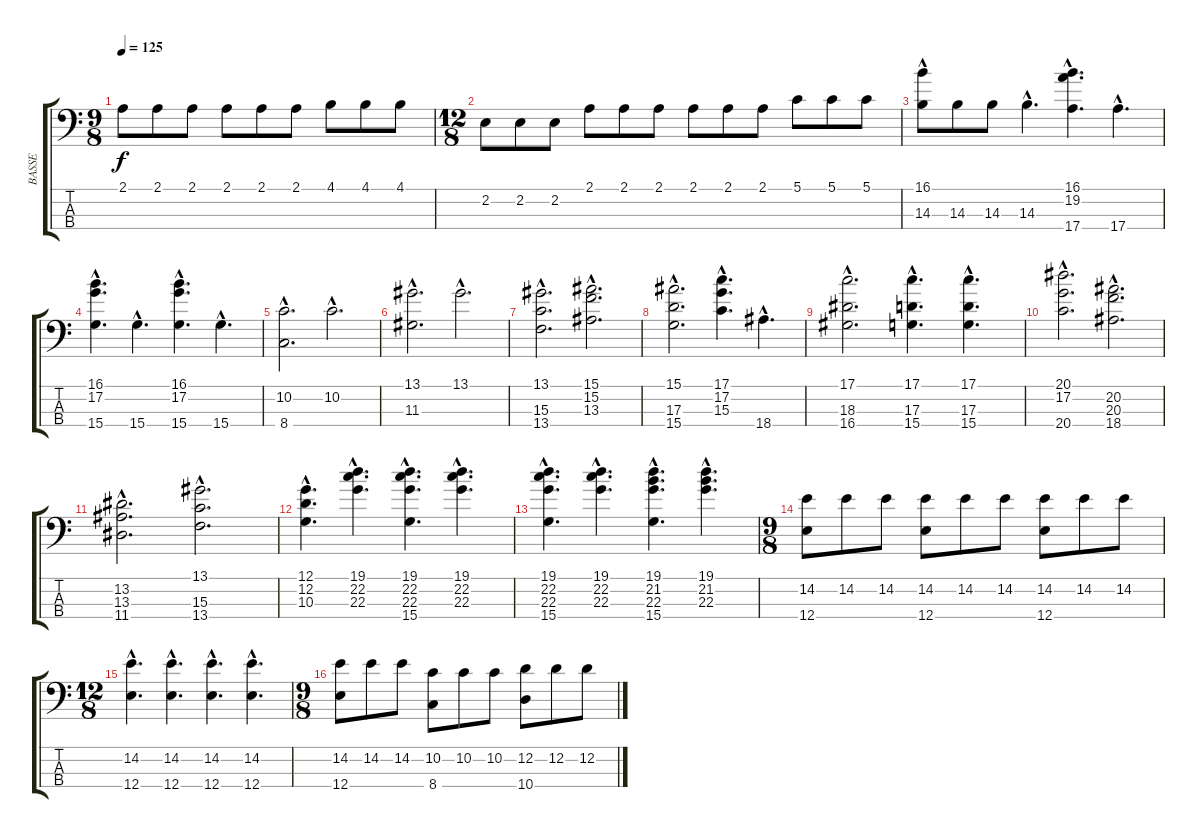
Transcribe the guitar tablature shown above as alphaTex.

\track ("BASSE" "BASSE") {instrument electricbasspick}
\staff {score tabs}
\tuning (G2 D2 A1 E1) {hide}
\ts (9 8)
\tempo 125
\clef f4
\ks c
2.1.8{dy f} 2.1.8 2.1.8 2.1.8 2.1.8 2.1.8 4.1.8 4.1.8 4.1.8 |
\ts (12 8)
2.2.8 2.2.8 2.2.8 2.1.8 2.1.8 2.1.8 2.1.8 2.1.8 2.1.8 5.1.8 5.1.8 5.1.8 |
(16.1{hac} 14.3).8 14.3.8 14.3.8 14.3{hac}.4{d} (16.1{hac} 19.2{hac} 17.4{hac}).4{d} 17.4{hac}.4{d} |
(16.1{hac} 17.2{hac} 15.4{hac}).4{d} 15.4{hac}.4{d} (16.1{hac} 17.2{hac} 15.4{hac}).4{d} 15.4{hac}.4{d} |
(10.2{hac} 8.4).2{d} 10.2{hac}.2{d} |
(13.1{hac} 11.3).2{d} 13.1{hac}.2{d} |
(13.1{hac} 15.3{hac} 13.4{hac}).2{d} (15.1{hac} 15.2{hac} 13.3{hac}).2{d} |
(15.1{hac} 17.3{hac} 15.4{hac}).2{d} (17.1{hac} 17.2{hac} 15.3{hac}).4{d} 18.4{hac}.4{d} |
(17.1{hac} 18.3{hac} 16.4{hac}).2{d} (17.1{hac} 17.3{hac} 15.4{hac}).4{d} (17.1{hac} 17.3{hac} 15.4{hac}).4{d} |
(20.1{hac} 17.2{hac} 20.4{hac}).2{d} (20.2{hac} 20.3{hac} 18.4{hac}).2{d} |
(13.2{hac} 13.3{hac} 11.4{hac}).2{d} (13.1{hac} 15.3{hac} 13.4{hac}).2{d} |
(12.1{hac} 12.2 10.3{hac}).4{d} (19.1{hac} 22.2{hac} 22.3{hac}).4{d} (19.1{hac} 22.2{hac} 22.3{hac} 15.4{hac}).4{d} (19.1{hac} 22.2{hac} 22.3{hac}).4{d} |
(19.1{hac} 22.2{hac} 22.3{hac} 15.4{hac}).4{d} (19.1{hac} 22.2{hac} 22.3{hac}).4{d} (19.1{hac} 21.2{hac} 22.3{hac} 15.4{hac}).4{d} (19.1{hac} 21.2{hac} 22.3{hac}).4{d} |
\ts (9 8)
(14.2 12.4).8 14.2.8 14.2.8 (14.2 12.4).8 14.2.8 14.2.8 (14.2 12.4).8 14.2.8 14.2.8 |
\ts (12 8)
(14.2{hac} 12.4).4{d} (14.2{hac} 12.4).4{d} (14.2{hac} 12.4).4{d} (14.2{hac} 12.4).4{d} |
\ts (9 8)
(14.2 12.4).8 14.2.8 14.2.8 (10.2 8.4).8 10.2.8 10.2.8 (12.2 10.4).8 12.2.8 12.2.8
